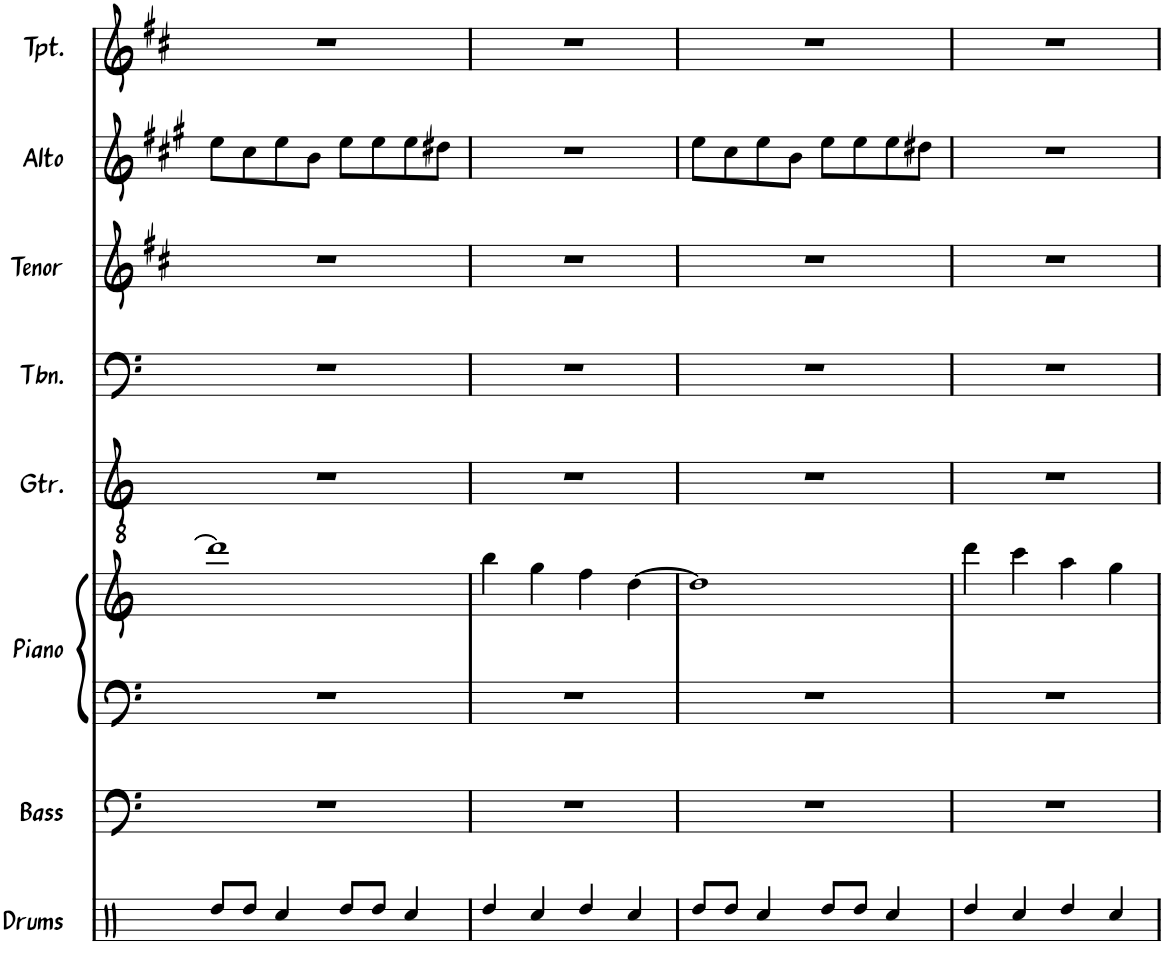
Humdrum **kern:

**kern	**kern	**kern	**kern	**kern	**kern	**kern	**kern	**kern
*part8	*part7	*part6	*part6	*part5	*part4	*part3	*part2	*part1
*staff9	*staff8	*staff7	*staff6	*staff5	*staff4	*staff3	*staff2	*staff1
*I"Drums	*I"Bass	*I"Piano	*	*I"Guitar	*I"Trombone	*I"Tenor Sax	*I"Alto Sax	*I"Trumpet
*I'Drums	*I'Bass	*I'Piano	*	*I'Gtr.	*I'Tbn.	*I'Tenor	*I'Alto	*I'Tpt.
!!LO:PB:g=z
*clefX	*clefF4	*clefF4	*clefG2	*clefGv2	*clefF4	*clefG2	*clefG2	*clefG2
*	*Trd7c12	*	*	*	*	*Trd8c14	*Trd5c9	*Trd1c2
*k[]	*k[]	*k[]	*k[]	*k[]	*k[]	*k[f#c#]	*k[f#c#g#]	*k[f#c#]
*M4/4	*M4/4	*M4/4	*M4/4	*M4/4	*M4/4	*M4/4	*M4/4	*M4/4
=29	=29	=29	=29	=29	=29	=29	=29	=29
8Rdd/L	1r	1r	1ddd]	1r	1r	1r	8ee\L	1r
8Rdd/J	.	.	.	.	.	.	8cc#\	.
4Rcc/	.	.	.	.	.	.	8ee\	.
.	.	.	.	.	.	.	8b\J	.
8Rdd/L	.	.	.	.	.	.	8ee\L	.
8Rdd/J	.	.	.	.	.	.	8ee\	.
4Rcc/	.	.	.	.	.	.	8ee\	.
.	.	.	.	.	.	.	8dd#X\J	.
=30	=30	=30	=30	=30	=30	=30	=30	=30
4Rdd/	1r	1r	4bb\	1r	1r	1r	1r	1r
4Rcc/	.	.	4gg\	.	.	.	.	.
4Rdd/	.	.	4ff\	.	.	.	.	.
4Rcc/	.	.	[4dd\	.	.	.	.	.
=31	=31	=31	=31	=31	=31	=31	=31	=31
8Rdd/L	1r	1r	1dd]	1r	1r	1r	8ee\L	1r
8Rdd/J	.	.	.	.	.	.	8cc#\	.
4Rcc/	.	.	.	.	.	.	8ee\	.
.	.	.	.	.	.	.	8b\J	.
8Rdd/L	.	.	.	.	.	.	8ee\L	.
8Rdd/J	.	.	.	.	.	.	8ee\	.
4Rcc/	.	.	.	.	.	.	8ee\	.
.	.	.	.	.	.	.	8dd#X\J	.
=32	=32	=32	=32	=32	=32	=32	=32	=32
4Rdd/	1r	1r	4ddd\	1r	1r	1r	1r	1r
4Rcc/	.	.	4ccc\	.	.	.	.	.
4Rdd/	.	.	4aa\	.	.	.	.	.
4Rcc/	.	.	4gg\	.	.	.	.	.
=	=	=	=	=	=	=	=	=
*-	*-	*-	*-	*-	*-	*-	*-	*-
